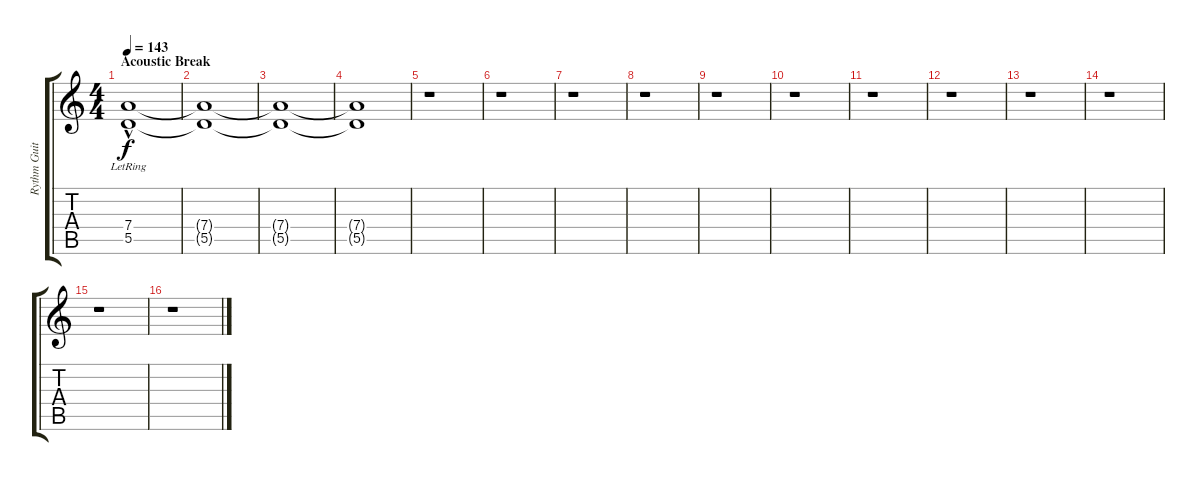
\track ("Rythm Guitar" "Rythm Guit") {instrument overdrivenguitar}
\staff {score tabs}
\tuning (E4 B3 G3 D3 A2 D2) {hide}
\ts (4 4)
\section ("" "Acoustic Break")
\tempo 143
\clef g2
\ks c
(7.4{hac lr} 5.5{lr}).1{dy f volume 0} |
(7.4{t} 5.5{t}).1 |
(7.4{t} 5.5{t}).1 |
(7.4{t} 5.5{t}).1 |
r.1{volume 13} |
r.1 |
r.1 |
r.1 |
r.1 |
r.1 |
r.1 |
r.1 |
r.1 |
r.1 |
r.1 |
r.1
